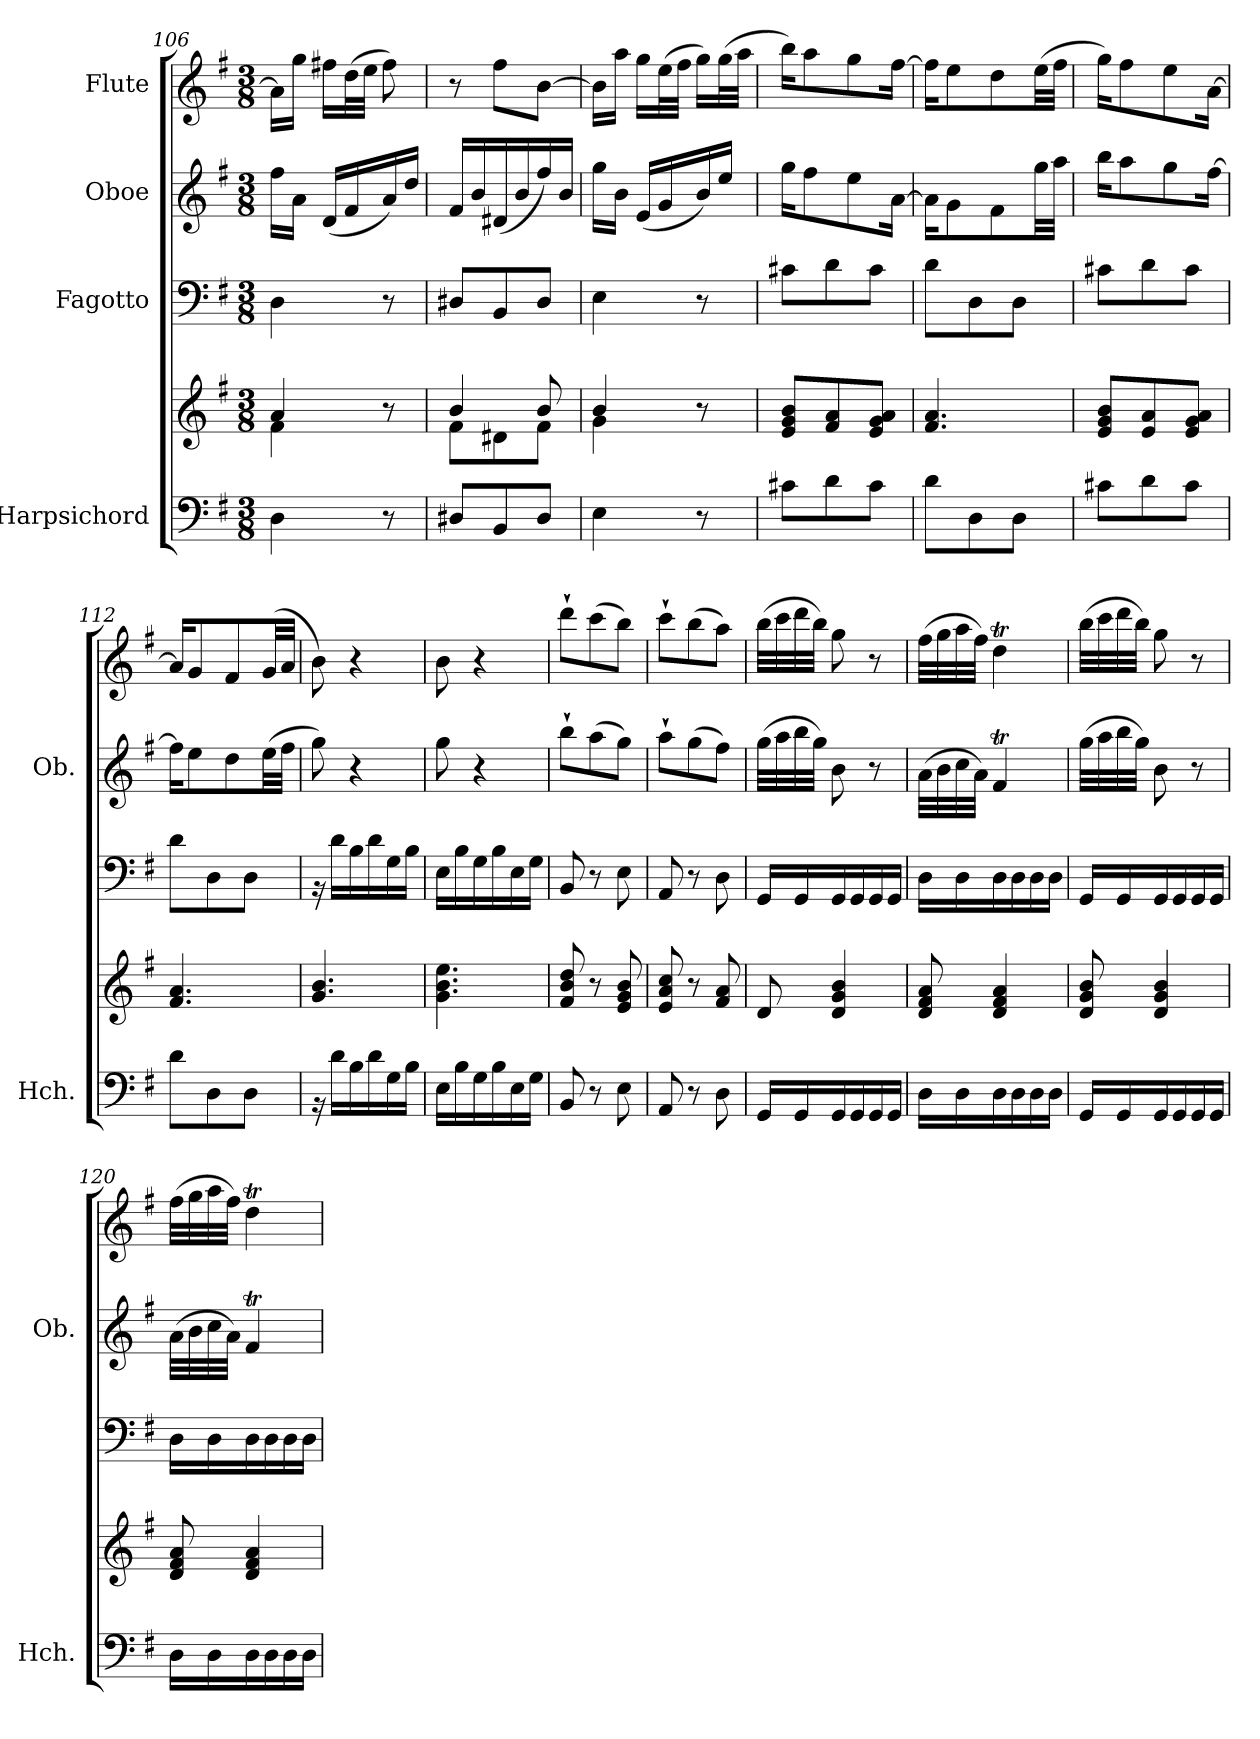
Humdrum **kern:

**kern	**kern	**kern	**kern	**kern
*part4	*part4	*part3	*part2	*part1
*staff5	*staff4	*staff3	*staff2	*staff1
*I"Harpsichord	*	*I"Fagotto	*I"Oboe	*I"Flute
*I'Hch.	*	*	*I'Ob.	*
*clefF4	*clefG2	*clefF4	*clefG2	*clefG2
*k[f#]	*k[f#]	*k[f#]	*k[f#]	*k[f#]
*M3/8	*M3/8	*M3/8	*M3/8	*M3/8
=106	=106	=106	=106	=106
*	*^	*	*	*
4D\	4a/	4f#\	4D\	16ff#\LL	16a\LL]
.	.	.	.	16a\JJ	16gg\JJ
.	.	.	.	(16d/LL	16ff#X\LL
.	.	.	.	16f#/	(32dd\L
.	.	.	.	.	32ee\JJJ
8r	8r	8ryy	8r	16a/)	8ff#\)
.	.	.	.	16dd/JJ	.
=107	=107	=107	=107	=107	=107
8D#X/L	4b/	8f#\L	8D#X/L	16f#/LL	8r
.	.	.	.	16b/	.
8BB/	.	8d#X\	8BB/	(16d#X/	8ff#\L
.	.	.	.	16b/	.
8D#/J	8b/	8f#\J	8D#/J	16ff#/)	[8b\J
.	.	.	.	16b/JJ	.
=108	=108	=108	=108	=108	=108
4E\	4b/	4g\	4E\	16gg\LL	16b\LL]
.	.	.	.	16b\JJ	16aa\JJ
.	.	.	.	(16e/LL	16gg\LL
.	.	.	.	16g/	(32ee\L
.	.	.	.	.	32ff#\JJJ
8r	8r	8ryy	8r	16b/)	16gg\LL)
.	.	.	.	16ee/JJ	(32gg\L
.	.	.	.	.	32aa\JJJ
*	*v	*v	*	*	*
!!LO:LB:g=z
=109	=109	=109	=109	=109
8c#X\L	8e/ 8g/ 8b/L	8c#X\L	16gg\KL	16bb\KL)
.	.	.	8ff#\	8aa\
8d\	8f#/ 8a/	8d\	.	.
.	.	.	8ee\	8gg\
8c#\J	8e/ 8g/ 8a/J	8c#\J	.	.
.	.	.	[16a\Jk	[16ff#\Jk
=110	=110	=110	=110	=110
8d\L	4.f#/ 4.a/	8d\L	16a\KL]	16ff#\KL]
.	.	.	8g\	8ee\
8D\	.	8D\	.	.
.	.	.	8f#\	8dd\
8D\J	.	8D\J	.	.
.	.	.	32gg\LL	(32ee\LL
.	.	.	32aa\JJJ	32ff#\JJJ
=111	=111	=111	=111	=111
8c#X\L	8e/ 8g/ 8b/L	8c#X\L	16bb\KL	16gg\KL)
.	.	.	8aa\	8ff#\
8d\	8e/ 8a/	8d\	.	.
.	.	.	8gg\	8ee\
8c#\J	8e/ 8g/ 8a/J	8c#\J	.	.
.	.	.	[16ff#\Jk	[16a\Jk
=112	=112	=112	=112	=112
8d\L	4.f#/ 4.a/	8d\L	16ff#\KL]	16a/KL]
.	.	.	8ee\	8g/
8D\	.	8D\	.	.
.	.	.	8dd\	8f#/
8D\J	.	8D\J	.	.
.	.	.	(32ee\LL	(32g/LL
.	.	.	32ff#\JJJ	32a/JJJ
=113	=113	=113	=113	=113
16rBB	4.g/ 4.b/	16rBB	8gg\)	8b\)
16d\LL	.	16d\LL	.	.
16B\	.	16B\	4r	4r
16d\	.	16d\	.	.
16G\	.	16G\	.	.
16B\JJ	.	16B\JJ	.	.
=114	=114	=114	=114	=114
16E\LL	4.g\ 4.b\ 4.ee\	16E\LL	8gg\	8b\
16B\	.	16B\	.	.
16G\	.	16G\	4r	4r
16B\	.	16B\	.	.
16E\	.	16E\	.	.
16G\JJ	.	16G\JJ	.	.
=115	=115	=115	=115	=115
8BB/	8f#/ 8b/ 8dd/	8BB/	8bb`\L	8ddd`\L
8r	8r	8r	(8aa\	(8ccc\
8E\	8e/ 8g/ 8b/	8E\	8gg\J)	8bb\J)
=116	=116	=116	=116	=116
8AA/	8e/ 8a/ 8cc/	8AA/	8aa`\L	8ccc`\L
8r	8r	8r	(8gg\	(8bb\
8D\	8f#/ 8a/	8D\	8ff#\J)	8aa\J)
=117	=117	=117	=117	=117
16GG/LL	8d/	16GG/LL	(32gg\LLL	(32bb\LLL
.	.	.	32aa\	32ccc\
16GG/	.	16GG/	32bb\	32ddd\
.	.	.	32gg\JJJ)	32bb\JJJ)
16GG/	4d/ 4g/ 4b/	16GG/	8b\	8gg\
16GG/	.	16GG/	.	.
16GG/	.	16GG/	8r	8r
16GG/JJ	.	16GG/JJ	.	.
=118	=118	=118	=118	=118
16D\LL	8d/ 8f#/ 8a/	16D\LL	(32a\LLL	(32ff#\LLL
.	.	.	32b\	32gg\
16D\	.	16D\	32cc\	32aa\
.	.	.	32a\JJJ)	32ff#\JJJ)
16D\	4d/ 4f#/ 4a/	16D\	4f#t/	4ddT\
16D\	.	16D\	.	.
16D\	.	16D\	.	.
16D\JJ	.	16D\JJ	.	.
=119	=119	=119	=119	=119
16GG/LL	8d/ 8g/ 8b/	16GG/LL	(32gg\LLL	(32bb\LLL
.	.	.	32aa\	32ccc\
16GG/	.	16GG/	32bb\	32ddd\
.	.	.	32gg\JJJ)	32bb\JJJ)
16GG/	4d/ 4g/ 4b/	16GG/	8b\	8gg\
16GG/	.	16GG/	.	.
16GG/	.	16GG/	8r	8r
16GG/JJ	.	16GG/JJ	.	.
=120	=120	=120	=120	=120
16D\LL	8d/ 8f#/ 8a/	16D\LL	(32a\LLL	(32ff#\LLL
.	.	.	32b\	32gg\
16D\	.	16D\	32cc\	32aa\
.	.	.	32a\JJJ)	32ff#\JJJ)
16D\	4d/ 4f#/ 4a/	16D\	4f#t/	4ddT\
16D\	.	16D\	.	.
16D\	.	16D\	.	.
16D\JJ	.	16D\JJ	.	.
=	=	=	=	=
*-	*-	*-	*-	*-
